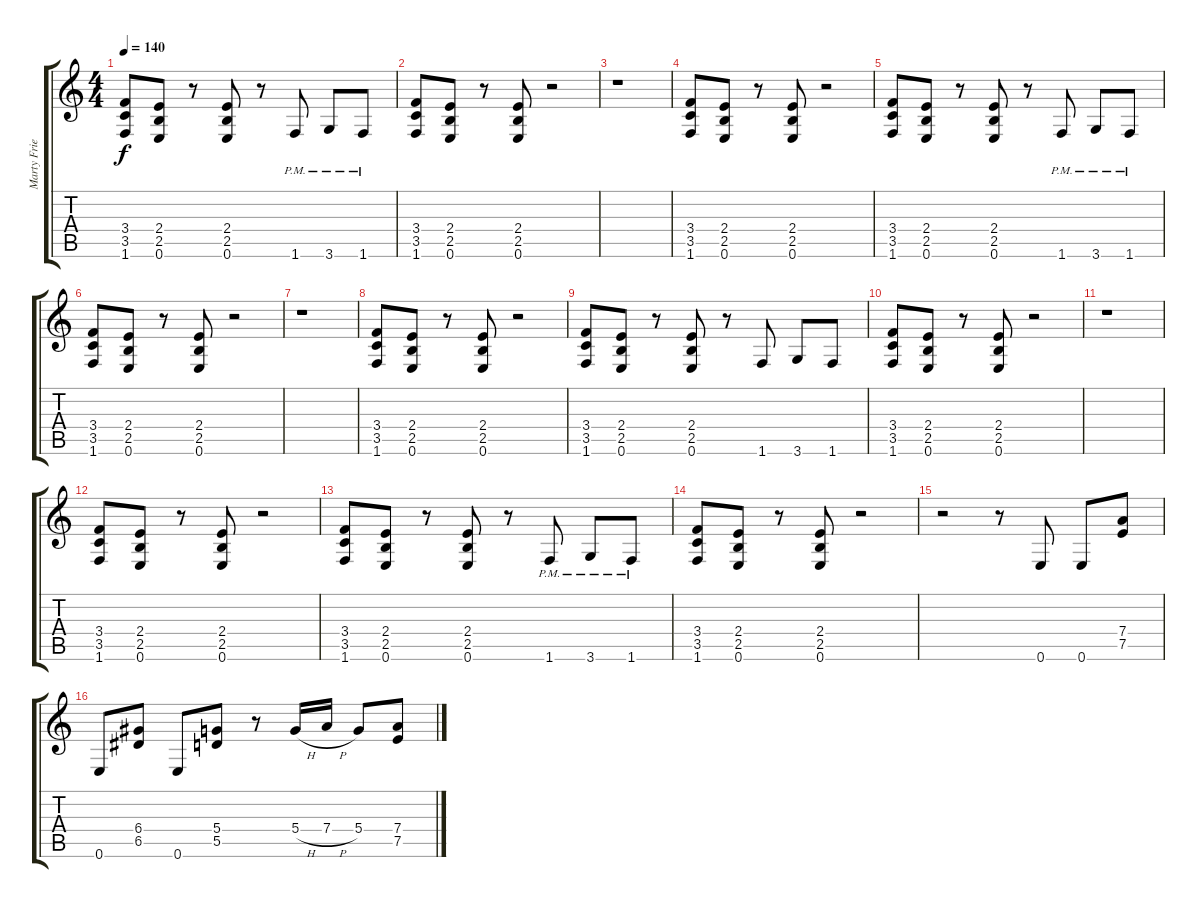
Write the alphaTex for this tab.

\track ("Marty Friedman (Overdriven Guitar)" "Marty Frie") {instrument distortionguitar}
\staff {score tabs}
\tuning (E4 B3 G3 D3 A2 E2) {hide}
\ts (4 4)
\tempo 140
\clef g2
\ks c
(3.4 3.5 1.6).8{dy f} (2.4 2.5 0.6).8 r.8 (2.4 2.5 0.6).8 r.8 1.6{pm}.8 3.6{pm}.8 1.6{pm}.8 |
(3.4 3.5 1.6).8 (2.4 2.5 0.6).8 r.8 (2.4 2.5 0.6).8 r.2 |
r.1 |
(3.4 3.5 1.6).8 (2.4 2.5 0.6).8 r.8 (2.4 2.5 0.6).8 r.2 |
(3.4 3.5 1.6).8 (2.4 2.5 0.6).8 r.8 (2.4 2.5 0.6).8 r.8 1.6{pm}.8 3.6{pm}.8 1.6{pm}.8 |
(3.4 3.5 1.6).8 (2.4 2.5 0.6).8 r.8 (2.4 2.5 0.6).8 r.2 |
r.1 |
(3.4 3.5 1.6).8 (2.4 2.5 0.6).8 r.8 (2.4 2.5 0.6).8 r.2 |
(3.4 3.5 1.6).8 (2.4 2.5 0.6).8 r.8 (2.4 2.5 0.6).8 r.8 1.6.8 3.6.8 1.6.8 |
(3.4 3.5 1.6).8 (2.4 2.5 0.6).8 r.8 (2.4 2.5 0.6).8 r.2 |
r.1 |
(3.4 3.5 1.6).8 (2.4 2.5 0.6).8 r.8 (2.4 2.5 0.6).8 r.2 |
(3.4 3.5 1.6).8 (2.4 2.5 0.6).8 r.8 (2.4 2.5 0.6).8 r.8 1.6{pm}.8 3.6{pm}.8 1.6{pm}.8 |
(3.4 3.5 1.6).8 (2.4 2.5 0.6).8 r.8 (2.4 2.5 0.6).8 r.2 |
r.2 r.8 0.6.8 0.6.8 (7.4 7.5).8 |
0.6.8 (6.4 6.5).8 0.6.8 (5.4 5.5).8 r.8 5.4{h}.16 7.4{h}.16 5.4.8 (7.4 7.5).8
